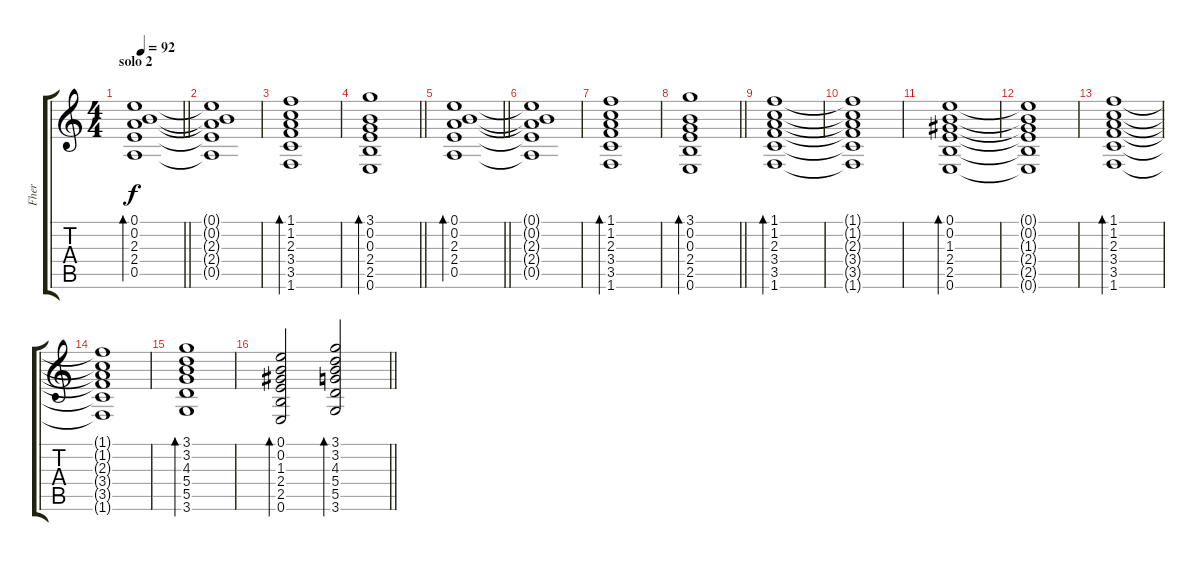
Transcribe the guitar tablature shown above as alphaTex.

\track ("Fher" "Fher") {instrument overdrivenguitar}
\staff {score tabs}
\tuning (E4 B3 G3 D3 A2 E2) {hide}
\ts (4 4)
\section ("" "solo 2")
\tempo 92
\clef g2
\barLineRight lightlight
\ks c
(0.1 0.2 2.3 2.4 0.5).1{bd 60 dy f instrument acousticguitarsteel} |
(0.1{t} 0.2{t} 2.3{t} 2.4{t} 0.5{t}).1 |
(1.1 1.2 2.3 3.4 3.5 1.6).1{bd 60} |
\barLineRight lightlight
(3.1 0.2 0.3 2.4 2.5 0.6).1{bd 60} |
\barLineRight lightlight
(0.1 0.2 2.3 2.4 0.5).1{bd 60 instrument acousticguitarsteel} |
(0.1{t} 0.2{t} 2.3{t} 2.4{t} 0.5{t}).1 |
(1.1 1.2 2.3 3.4 3.5 1.6).1{bd 60} |
\barLineRight lightlight
(3.1 0.2 0.3 2.4 2.5 0.6).1{bd 60} |
(1.1 1.2 2.3 3.4 3.5 1.6).1{bd 60} |
(1.1{t} 1.2{t} 2.3{t} 3.4{t} 3.5{t} 1.6{t}).1 |
(0.1 0.2 1.3 2.4 2.5 0.6).1{bd 60} |
(0.1{t} 0.2{t} 1.3{t} 2.4{t} 2.5{t} 0.6{t}).1 |
(1.1 1.2 2.3 3.4 3.5 1.6).1{bd 60} |
(1.1{t} 1.2{t} 2.3{t} 3.4{t} 3.5{t} 1.6{t}).1 |
(3.1 3.2 4.3 5.4 5.5 3.6).1{bd 60} |
\barLineRight lightlight
(0.1 0.2 1.3 2.4 2.5 0.6).2{bd 60} (3.1 3.2 4.3 5.4 5.5 3.6).2{bd 60}
